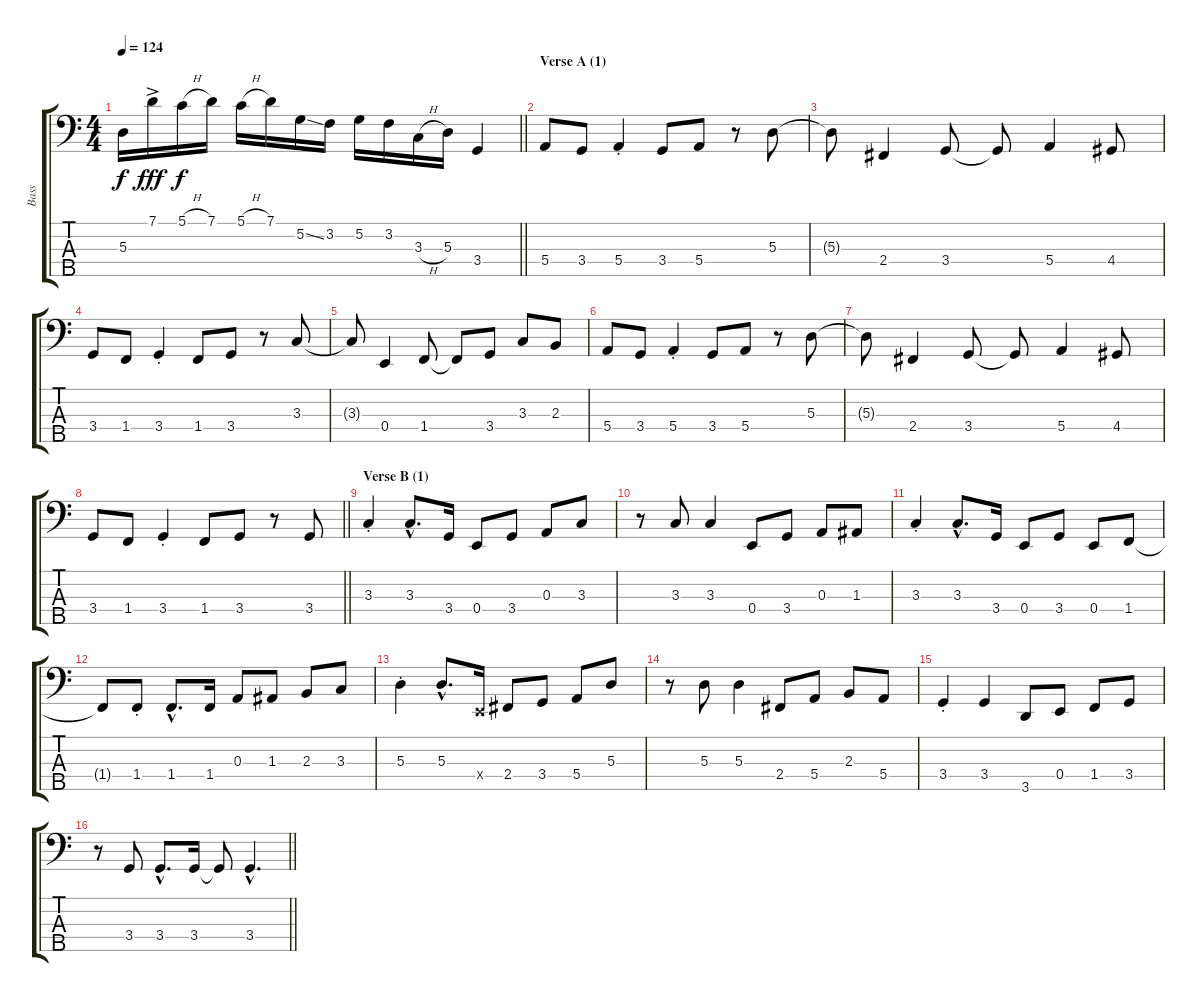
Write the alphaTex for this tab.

\track ("Bass" "Bass") {instrument electricbassfinger}
\staff {score tabs}
\tuning (G2 D2 A1 E1 B0) {hide}
\ts (4 4)
\tempo 124
\clef f4
\barLineRight lightlight
\ks aminor
5.3.16{dy f} 7.1{ac}.16{dy fff} 5.1{h}.16{dy f} 7.1.16 5.1{h}.16 7.1.16 5.2{ss}.16 3.2.16 5.2.16 3.2.16 3.3{h}.16 5.3.16 3.4.4 |
\section ("" "Verse A (1)")
5.4.8 3.4.8 5.4{st}.4 3.4.8 5.4.8 r.8 5.3.8 |
5.3{t}.8 2.4.4 3.4.8 3.4{t}.8 5.4.4 4.4.8 |
3.4.8 1.4.8 3.4{st}.4 1.4.8 3.4.8 r.8 3.3.8 |
3.3{t}.8 0.4.4 1.4.8 1.4{t}.8 3.4.8 3.3.8 2.3.8 |
5.4.8 3.4.8 5.4{st}.4 3.4.8 5.4.8 r.8 5.3.8 |
5.3{t}.8 2.4.4 3.4.8 3.4{t}.8 5.4.4 4.4.8 |
\barLineRight lightlight
3.4.8 1.4.8 3.4{st}.4 1.4.8 3.4.8 r.8 3.4.8 |
\section ("" "Verse B (1)")
3.3{st}.4 3.3{hac}.8{d} 3.4.16 0.4.8 3.4.8 0.3.8 3.3.8 |
r.8 3.3.8 3.3.4 0.4.8 3.4.8 0.3.8 1.3.8 |
3.3{st}.4 3.3{hac}.8{d} 3.4.16 0.4.8 3.4.8 0.4.8 1.4.8 |
1.4{t}.8 1.4{st}.8 1.4{hac}.8{d} 1.4.16 0.3.8 1.3.8 2.3.8 3.3.8 |
5.3{st}.4 5.3{hac}.8{d} 0.4{x}.16 2.4.8 3.4.8 5.4.8 5.3.8 |
r.8 5.3.8 5.3.4 2.4.8 5.4.8 2.3.8 5.4.8 |
3.4{st}.4 3.4.4 3.5.8 0.4.8 1.4.8 3.4.8 |
\barLineRight lightlight
r.8 3.4.8 3.4{hac}.8{d} 3.4.16 3.4{t}.8 3.4{hac}.4{d}
